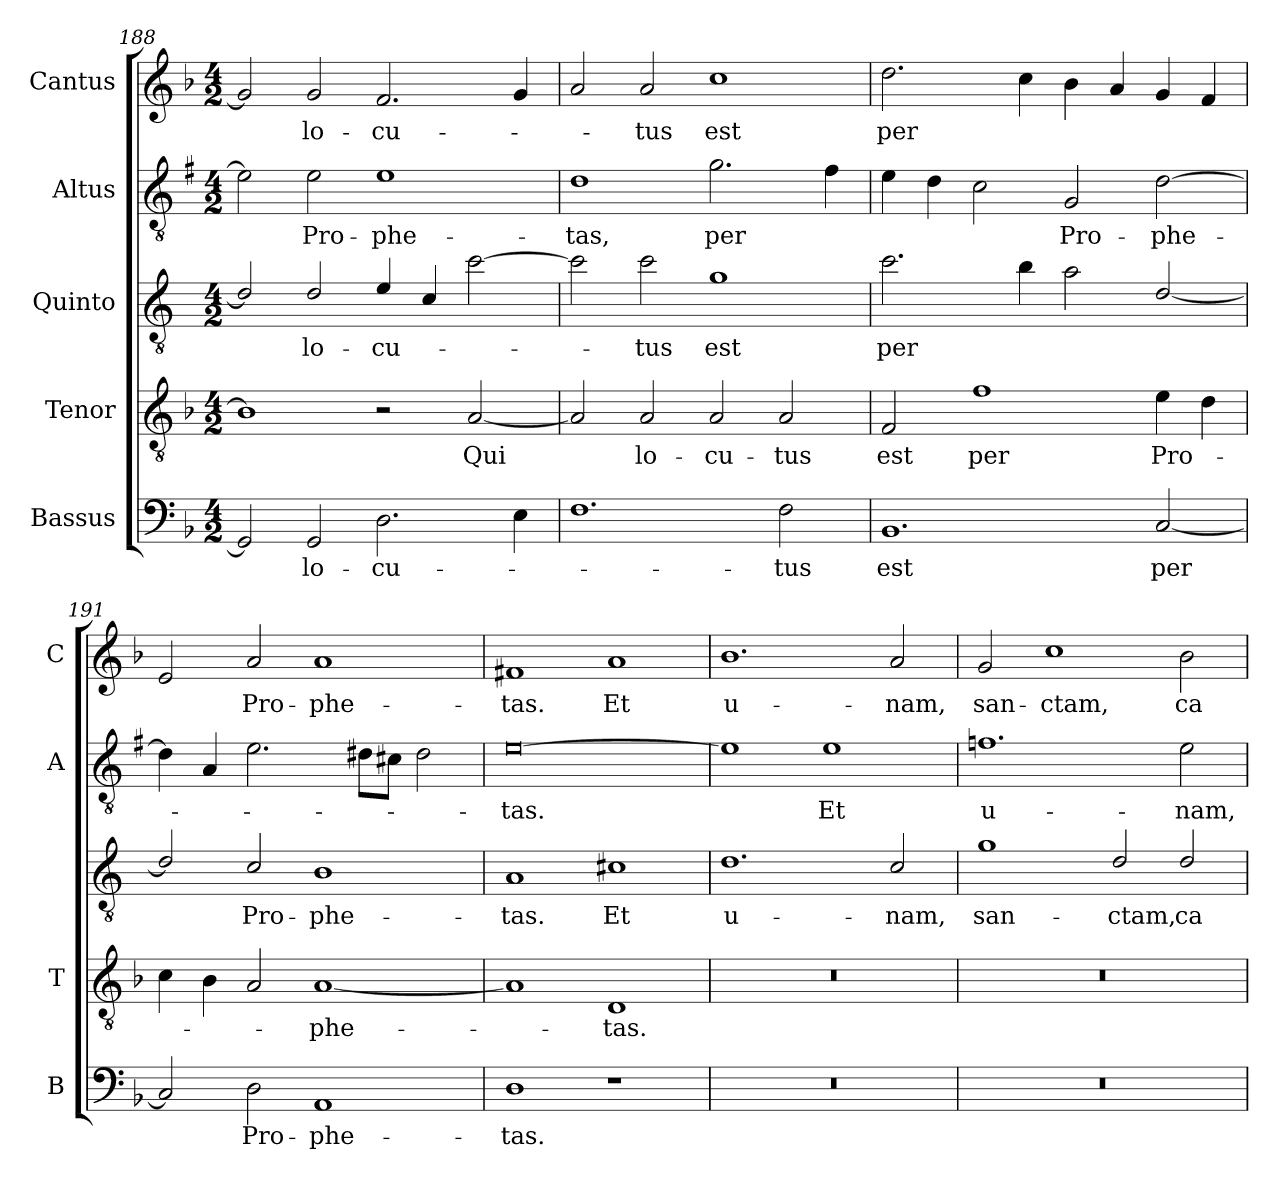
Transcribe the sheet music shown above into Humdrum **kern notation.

**kern	**text	**kern	**text	**kern	**text	**kern	**text	**kern	**text
*part5	*part5	*part4	*part4	*part3	*part3	*part2	*part2	*part1	*part1
*staff5	*staff5	*staff4	*staff4	*staff3	*staff3	*staff2	*staff2	*staff1	*staff1
*I"Bassus	*	*I"Tenor	*	*I"Quinto	*	*I"Altus	*	*I"Cantus	*
*I'B	*	*I'T	*	*	*	*I'A	*	*I'C	*
*clefF4	*	*clefGv2	*	*clefGv2	*	*clefGv2	*	*clefG2	*
*	*	*	*	*ITrd4c7	*	*ITrd1c2	*	*	*
*k[b-]	*	*k[b-]	*	*k[b-]	*	*k[b-]	*	*k[b-]	*
*F:	*	*F:	*	*F:	*	*F:	*	*F:	*
*M4/2	*	*M4/2	*	*M4/2	*	*M4/2	*	*M4/2	*
=188	=188	=188	=188	=188	=188	=188	=188	=188	=188
2GG/]	.	1B]	.	2G/]	.	2d\]	.	2g/]	.
!	!LO:LY:b	!	!	!	!LO:LY:b	!	!LO:LY:b	!	!LO:LY:b
2GG/	lo-	.	.	2G/	lo-	2d\	Pro-	2g/	lo-
!	!LO:LY:b	!	!	!	!LO:LY:b	!	!LO:LY:b	!	!LO:LY:b
2.D\	-cu-	2r	.	4A/	-cu-	1d	-phe-	2.f/	-cu-
.	.	.	.	4F/	.	.	.	.	.
!	!	!	!LO:LY:b	!	!	!	!	!	!
.	.	[2A/	Qui	[2f\	.	.	.	.	.
4E\	.	.	.	.	.	.	.	4g/	.
=189	=189	=189	=189	=189	=189	=189	=189	=189	=189
!	!	!	!	!	!	!	!LO:LY:b	!	!
1.F	.	2A/]	.	2f\]	.	1c	-tas,	2a/	.
!	!	!	!LO:LY:b	!	!LO:LY:b	!	!	!	!LO:LY:b
.	.	2A/	lo-	2f\	-tus	.	.	2a/	-tus
!	!	!	!LO:LY:b	!	!LO:LY:b	!	!LO:LY:b	!	!LO:LY:b
.	.	2A/	-cu-	1c	est	2.f\	per	1cc	est
!	!LO:LY:b	!	!LO:LY:b	!	!	!	!	!	!
2F\	-tus	2A/	-tus	.	.	.	.	.	.
.	.	.	.	.	.	4e\	.	.	.
=190	=190	=190	=190	=190	=190	=190	=190	=190	=190
!	!LO:LY:b	!	!LO:LY:b	!	!LO:LY:b	!	!	!	!LO:LY:b
1.BB-	est	2F/	est	2.f\	per	4d\	.	2.dd\	per
.	.	.	.	.	.	4c\	.	.	.
!	!	!	!LO:LY:b	!	!	!	!	!	!
.	.	1f	per	.	.	2B-\	.	.	.
.	.	.	.	4e\	.	.	.	4cc\	.
!	!	!	!	!	!	!	!LO:LY:b	!	!
.	.	.	.	2d\	.	2F/	Pro-	4b-\	.
.	.	.	.	.	.	.	.	4a/	.
!	!LO:LY:b	!	!LO:LY:b	!	!	!	!LO:LY:b	!	!
[2C/	per	4e\	Pro-	[2G/	.	[2c\	-phe-	4g/	.
.	.	4d\	.	.	.	.	.	4f/	.
=191	=191	=191	=191	=191	=191	=191	=191	=191	=191
2C/]	.	4c\	.	2G/]	.	4c\]	.	2e/	.
.	.	4B-\	.	.	.	4G/	.	.	.
!	!LO:LY:b	!	!	!	!LO:LY:b	!	!	!	!LO:LY:b
2D\	Pro-	2A/	.	2F/	Pro-	2.d\	.	2a/	Pro-
!	!LO:LY:b	!	!LO:LY:b	!	!LO:LY:b	!	!	!	!LO:LY:b
1AA	-phe-	[1A	-phe-	1E	-phe-	.	.	1a	-phe-
.	.	.	.	.	.	8c#X\L	.	.	.
.	.	.	.	.	.	8Bn\J	.	.	.
.	.	.	.	.	.	2c#\	.	.	.
!!LO:PB:g=z
=192	=192	=192	=192	=192	=192	=192	=192	=192	=192
!	!LO:LY:b	!	!	!	!LO:LY:b	!	!LO:LY:b	!	!LO:LY:b
1D	-tas.	1A]	.	1D	-tas.	[0d	-tas.	1f#X	-tas.
!	!	!	!LO:LY:b	!	!LO:LY:b	!	!	!	!LO:LY:b
1r	.	1D	-tas.	1F#X	Et	.	.	1a	Et
=193	=193	=193	=193	=193	=193	=193	=193	=193	=193
!	!	!	!	!	!LO:LY:b	!	!	!	!LO:LY:b
0r	.	0r	.	1.G	u-	1d]	.	1.b-	u-
!	!	!	!	!	!	!	!LO:LY:b	!	!
.	.	.	.	.	.	1d	Et	.	.
!	!	!	!	!	!LO:LY:b	!	!	!	!LO:LY:b
.	.	.	.	2F/	-nam,	.	.	2a/	-nam,
=194	=194	=194	=194	=194	=194	=194	=194	=194	=194
!	!	!	!	!	!LO:LY:b	!	!LO:LY:b	!	!LO:LY:b
0r	.	0r	.	1c	san-	1.e-X	u-	2g/	san-
!	!	!	!	!	!	!	!	!	!LO:LY:b
.	.	.	.	.	.	.	.	1cc	-ctam,
!	!	!	!	!	!LO:LY:b	!	!	!	!
.	.	.	.	2G/	-ctam,	.	.	.	.
!	!	!	!	!	!LO:LY:b	!	!LO:LY:b	!	!LO:LY:b
.	.	.	.	2G/	ca-	2d\	-nam,	2b-\	ca-
=	=	=	=	=	=	=	=	=	=
*-	*-	*-	*-	*-	*-	*-	*-	*-	*-
